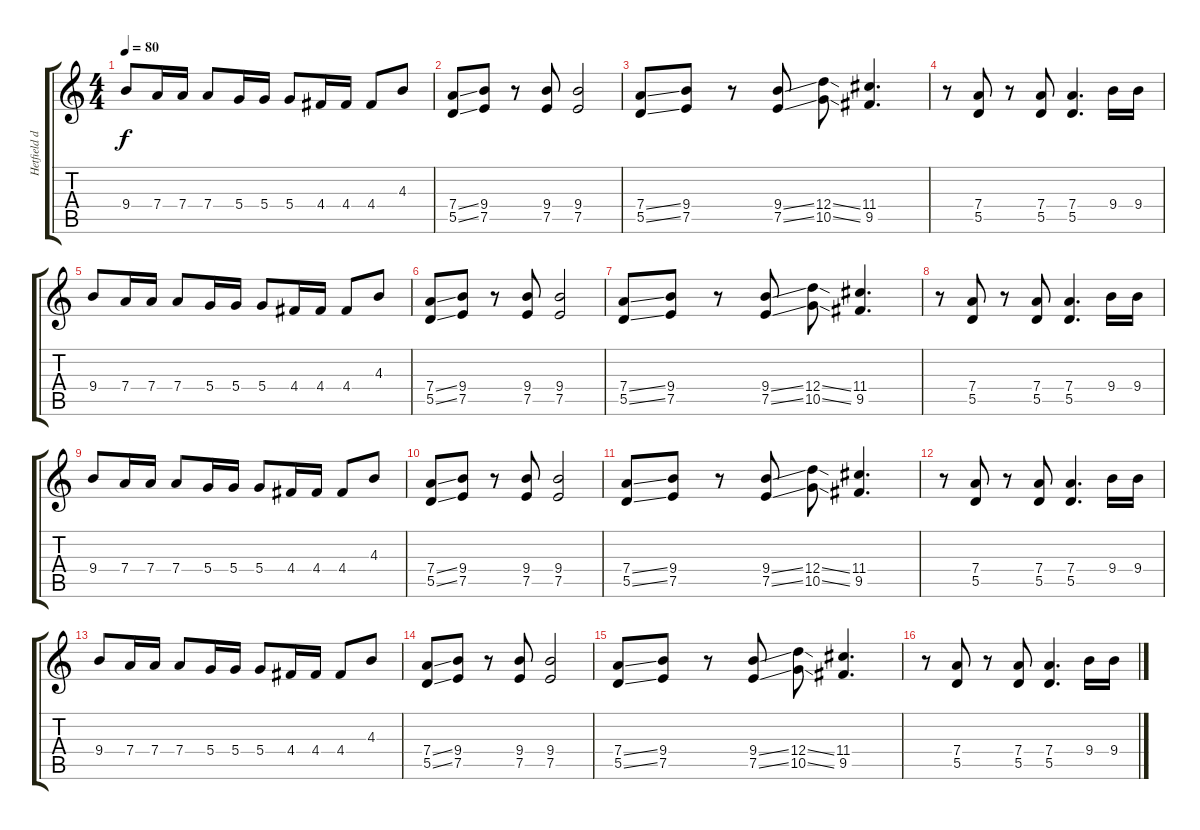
\track ("Hetfield disto" "Hetfield d") {instrument distortionguitar}
\staff {score tabs}
\tuning (E4 B3 G3 D3 A2 E2) {hide}
\ts (4 4)
\tempo 80
\clef g2
\ks c
9.4.8{dy f} 7.4.16 7.4.16 7.4.8 5.4.16 5.4.16 5.4.8 4.4.16 4.4.16 4.4.8 4.3.8 |
(7.4{ss} 5.5{ss}).8 (9.4 7.5).8 r.8 (9.4 7.5).8 (9.4 7.5).2 |
(7.4{ss} 5.5{ss}).8 (9.4 7.5).8 r.8 (9.4{ss} 7.5{ss}).8 (12.4{ss} 10.5{ss}).8 (11.4 9.5).4{d} |
r.8 (7.4 5.5).8 r.8 (7.4 5.5).8 (7.4 5.5).4{d} 9.4.16 9.4.16 |
9.4.8 7.4.16 7.4.16 7.4.8 5.4.16 5.4.16 5.4.8 4.4.16 4.4.16 4.4.8 4.3.8 |
(7.4{ss} 5.5{ss}).8 (9.4 7.5).8 r.8 (9.4 7.5).8 (9.4 7.5).2 |
(7.4{ss} 5.5{ss}).8 (9.4 7.5).8 r.8 (9.4{ss} 7.5{ss}).8 (12.4{ss} 10.5{ss}).8 (11.4 9.5).4{d} |
r.8 (7.4 5.5).8 r.8 (7.4 5.5).8 (7.4 5.5).4{d} 9.4.16 9.4.16 |
9.4.8 7.4.16 7.4.16 7.4.8 5.4.16 5.4.16 5.4.8 4.4.16 4.4.16 4.4.8 4.3.8 |
(7.4{ss} 5.5{ss}).8 (9.4 7.5).8 r.8 (9.4 7.5).8 (9.4 7.5).2 |
(7.4{ss} 5.5{ss}).8 (9.4 7.5).8 r.8 (9.4{ss} 7.5{ss}).8 (12.4{ss} 10.5{ss}).8 (11.4 9.5).4{d} |
r.8 (7.4 5.5).8 r.8 (7.4 5.5).8 (7.4 5.5).4{d} 9.4.16 9.4.16 |
9.4.8 7.4.16 7.4.16 7.4.8 5.4.16 5.4.16 5.4.8 4.4.16 4.4.16 4.4.8 4.3.8 |
(7.4{ss} 5.5{ss}).8 (9.4 7.5).8 r.8 (9.4 7.5).8 (9.4 7.5).2 |
(7.4{ss} 5.5{ss}).8 (9.4 7.5).8 r.8 (9.4{ss} 7.5{ss}).8 (12.4{ss} 10.5{ss}).8 (11.4 9.5).4{d} |
r.8 (7.4 5.5).8 r.8 (7.4 5.5).8 (7.4 5.5).4{d} 9.4.16 9.4.16
